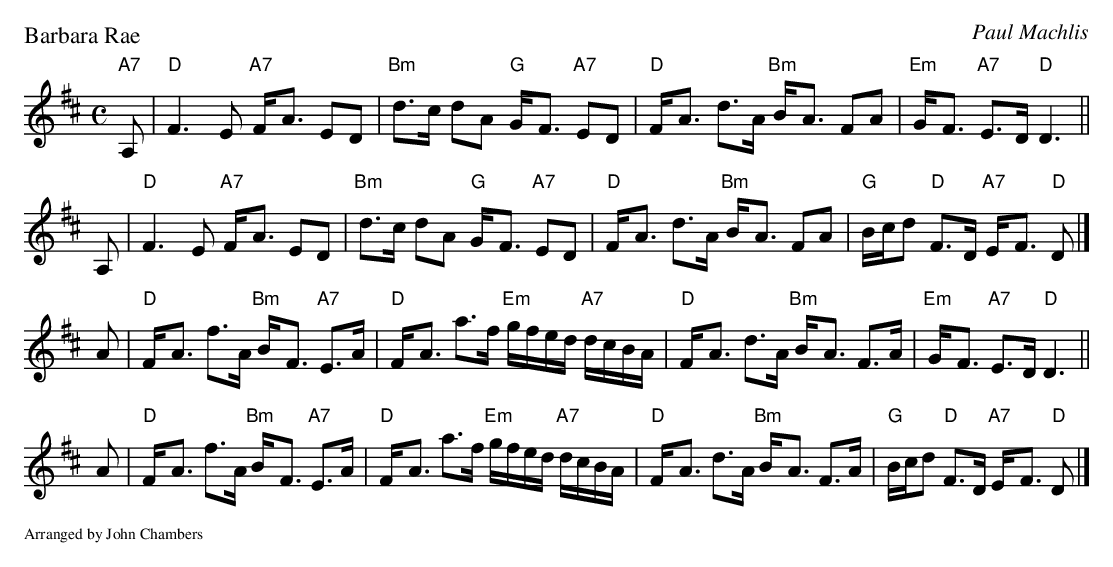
X:1
P: Barbara Rae
C: Paul Machlis
M: C
L: 1/8
K: D
"A7"\
A,| "D"F3 E "A7"F-<A ED | "Bm"d>c dA "G"G-<F "A7"ED \
  | "D"F-<A d>A "Bm"B-<A FA | "Em"G-<F "A7"E>D "D"D3 ||
A,| "D"F3 E "A7"F-<A ED | "Bm"d>c dA "G"G-<F "A7"ED \
  | "D"F-<A d>A "Bm"B-<A FA | "G"B/c/d "D"F>D "A7"E-<F "D"D |]
A | "D"F-<A f>A "Bm"B-<F "A7"E>A | "D"F-<A a>f "Em"g/f/e/d/ "A7"d/c/B/A/ \
  | "D"F-<A d>A "Bm"B-<A     F>A | "Em"G-<F "A7"E>D "D"D3 ||
A | "D"F-<A f>A "Bm"B-<F "A7"E>A | "D"F-<A a>f "Em"g/f/e/d/ "A7"d/c/B/A/ \
  | "D"F-<A d>A "Bm"B-<A     F>A | "G"B/c/d "D"F>D "A7"E-<F "D"D |]
